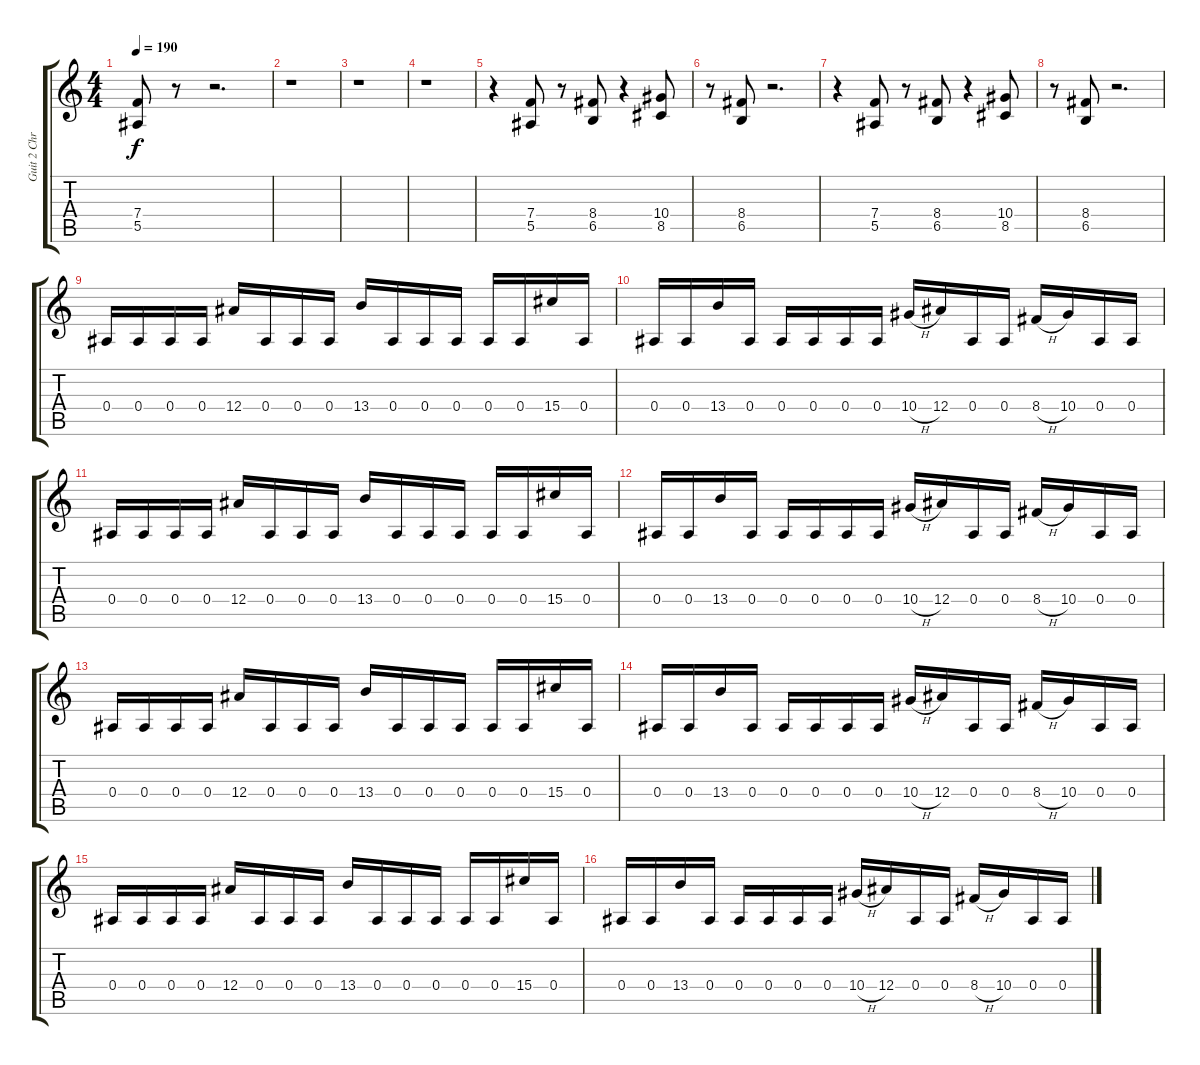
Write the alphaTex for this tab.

\track ("Guit 2 Chris" "Guit 2 Chr") {instrument distortionguitar}
\staff {score tabs}
\tuning (C4 G3 Eb3 Bb2 F2 C2) {hide}
\ts (4 4)
\tempo 190
\clef g2
\ks c
(7.4 5.5).8{dy f instrument distortionguitar} r.8 r.2{d} |
r.1 |
r.1 |
r.1 |
r.4 (7.4 5.5).8 r.8 (8.4 6.5).8 r.4 (10.4 8.5).8 |
r.8 (8.4 6.5).8 r.2{d} |
r.4 (7.4 5.5).8 r.8 (8.4 6.5).8 r.4 (10.4 8.5).8 |
r.8 (8.4 6.5).8 r.2{d} |
0.4.16 0.4.16 0.4.16 0.4.16 12.4.16 0.4.16 0.4.16 0.4.16 13.4.16 0.4.16 0.4.16 0.4.16 0.4.16 0.4.16 15.4.16 0.4.16 |
0.4.16 0.4.16 13.4.16 0.4.16 0.4.16 0.4.16 0.4.16 0.4.16 10.4{h}.16 12.4.16 0.4.16 0.4.16 8.4{h}.16 10.4.16 0.4.16 0.4.16 |
0.4.16 0.4.16 0.4.16 0.4.16 12.4.16 0.4.16 0.4.16 0.4.16 13.4.16 0.4.16 0.4.16 0.4.16 0.4.16 0.4.16 15.4.16 0.4.16 |
0.4.16 0.4.16 13.4.16 0.4.16 0.4.16 0.4.16 0.4.16 0.4.16 10.4{h}.16 12.4.16 0.4.16 0.4.16 8.4{h}.16 10.4.16 0.4.16 0.4.16 |
0.4.16 0.4.16 0.4.16 0.4.16 12.4.16 0.4.16 0.4.16 0.4.16 13.4.16 0.4.16 0.4.16 0.4.16 0.4.16 0.4.16 15.4.16 0.4.16 |
0.4.16 0.4.16 13.4.16 0.4.16 0.4.16 0.4.16 0.4.16 0.4.16 10.4{h}.16 12.4.16 0.4.16 0.4.16 8.4{h}.16 10.4.16 0.4.16 0.4.16 |
0.4.16 0.4.16 0.4.16 0.4.16 12.4.16 0.4.16 0.4.16 0.4.16 13.4.16 0.4.16 0.4.16 0.4.16 0.4.16 0.4.16 15.4.16 0.4.16 |
0.4.16 0.4.16 13.4.16 0.4.16 0.4.16 0.4.16 0.4.16 0.4.16 10.4{h}.16 12.4.16 0.4.16 0.4.16 8.4{h}.16 10.4.16 0.4.16 0.4.16
